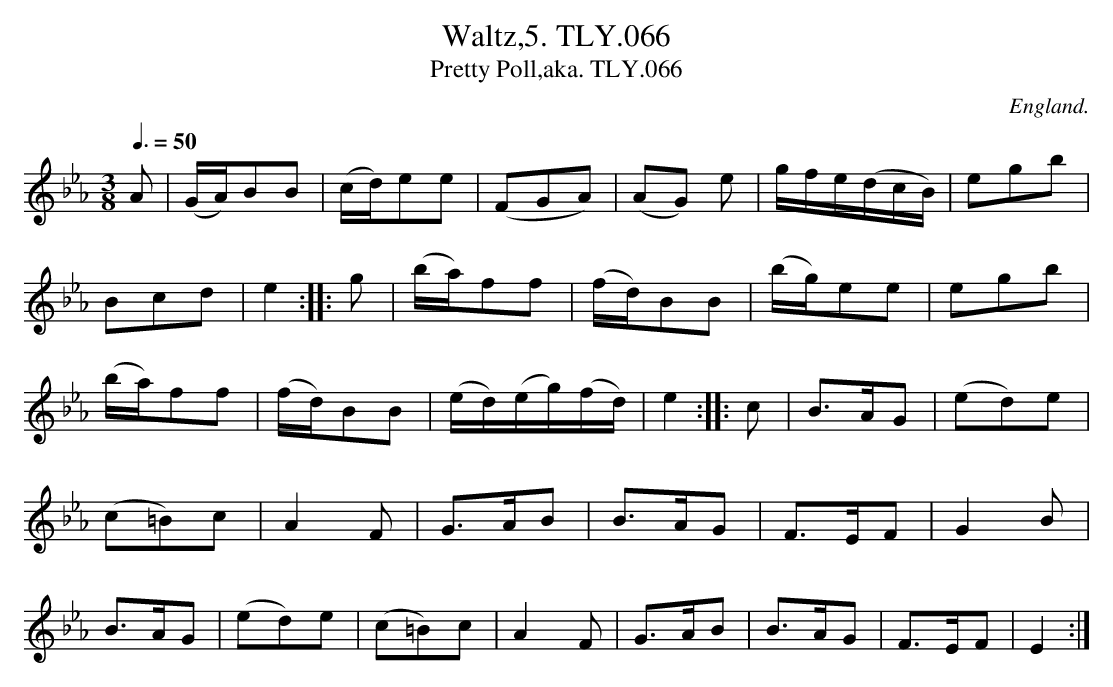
X:1
T:Waltz,5. TLY.066
T:Pretty Poll,aka. TLY.066
L:1/16
M:3/8
O:England.
Q:3/8=50
K:Eb
A2|(GA)B2B2|(cd)e2e2|(F2G2A2)|(A2G2) e2|gfe(dcB)|e2g2b2|!
B2c2d2|e4::g2|(ba)f2f2|(fd)B2B2|(bg)e2e2|e2g2b2|!
(ba)f2f2|(fd)B2B2|(ed)(eg)(fd)|e4:||:c2|B3AG2|(e2d2)e2|!
(c2=B2)c2|A4F2|G3AB2|B3AG2|F3EF2|G4B2|!
B3AG2|(e2d2)e2|(c2=B2)c2|A4F2|G3AB2|B3AG2|F3EF2|E4:|
